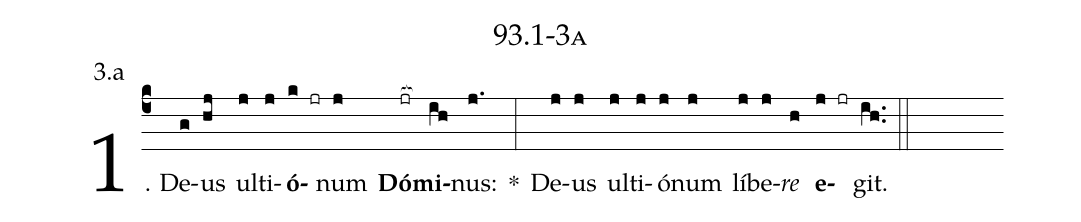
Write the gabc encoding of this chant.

name: 93.1-3a;
annotation: 3.a;
%%
(c4)1. De(g)us(hj) ul(j)ti(j)<b>ó</b>(k jr)num(j) <b>Dó</b>(jr[ocb:1{])<b>mi</b>(ih[ocb:0}])nus:(j.) *(:) De(j)us(j) ul(j)ti(j)ó(j)num(j) lí(j)be(j)<i>re</i>(h) <b>e</b>(j jr)git.(ih..) (::)


%E(j) u(j) o(j) u(h) a(j) e.(ih..) (::)
